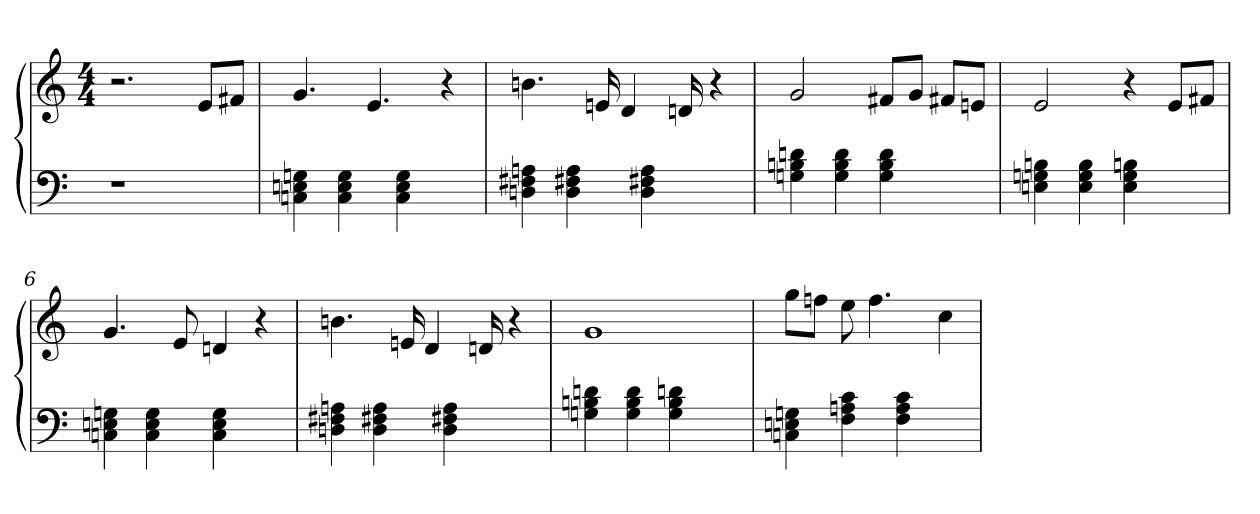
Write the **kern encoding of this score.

**kern	**kern
*part2	*part1
*staff2	*staff1
*	*M4/4
=1	=1
1r	2.r
.	8eL
.	8f#XJ
=2	=2
4Cn 4En 4Gn	4.g
4C 4E 4G	.
.	4.e
4C 4E 4G	.
4ryy	4r
=3	=3
4Dn 4F#X 4An	4.bn
4D 4F#X 4A	.
.	16en
.	4d
4D 4F#X 4A	.
.	16dn
4ryy	4r
=4	=4
4Gn 4Bn 4dn	2g
4G 4B 4d	.
4G 4B 4d	8f#XL
.	8gJ
4ryy	8f#XL
.	8enJ
=5	=5
4En 4Gn 4Bn	2e
4E 4G 4B	.
4E 4G 4Bn	4r
4ryy	8eL
.	8f#XJ
=6	=6
4Cn 4En 4Gn	4.g
4C 4E 4G	.
.	8e
4C 4E 4G	4dn
4ryy	4r
=7	=7
4Dn 4F#X 4An	4.bn
4D 4F#X 4A	.
.	16en
.	4d
4D 4F#X 4A	.
.	16dn
4ryy	4r
=8	=8
4Gn 4Bn 4dn	1g
4G 4B 4d	.
4G 4B 4dn	.
4ryy	.
=9	=9
4Cn 4En 4Gn	8ggL
.	8ffnJ
4F 4An 4c	8ee
.	4.ff
4F 4A 4c	.
4ryy	4cc
=	=
*-	*-
